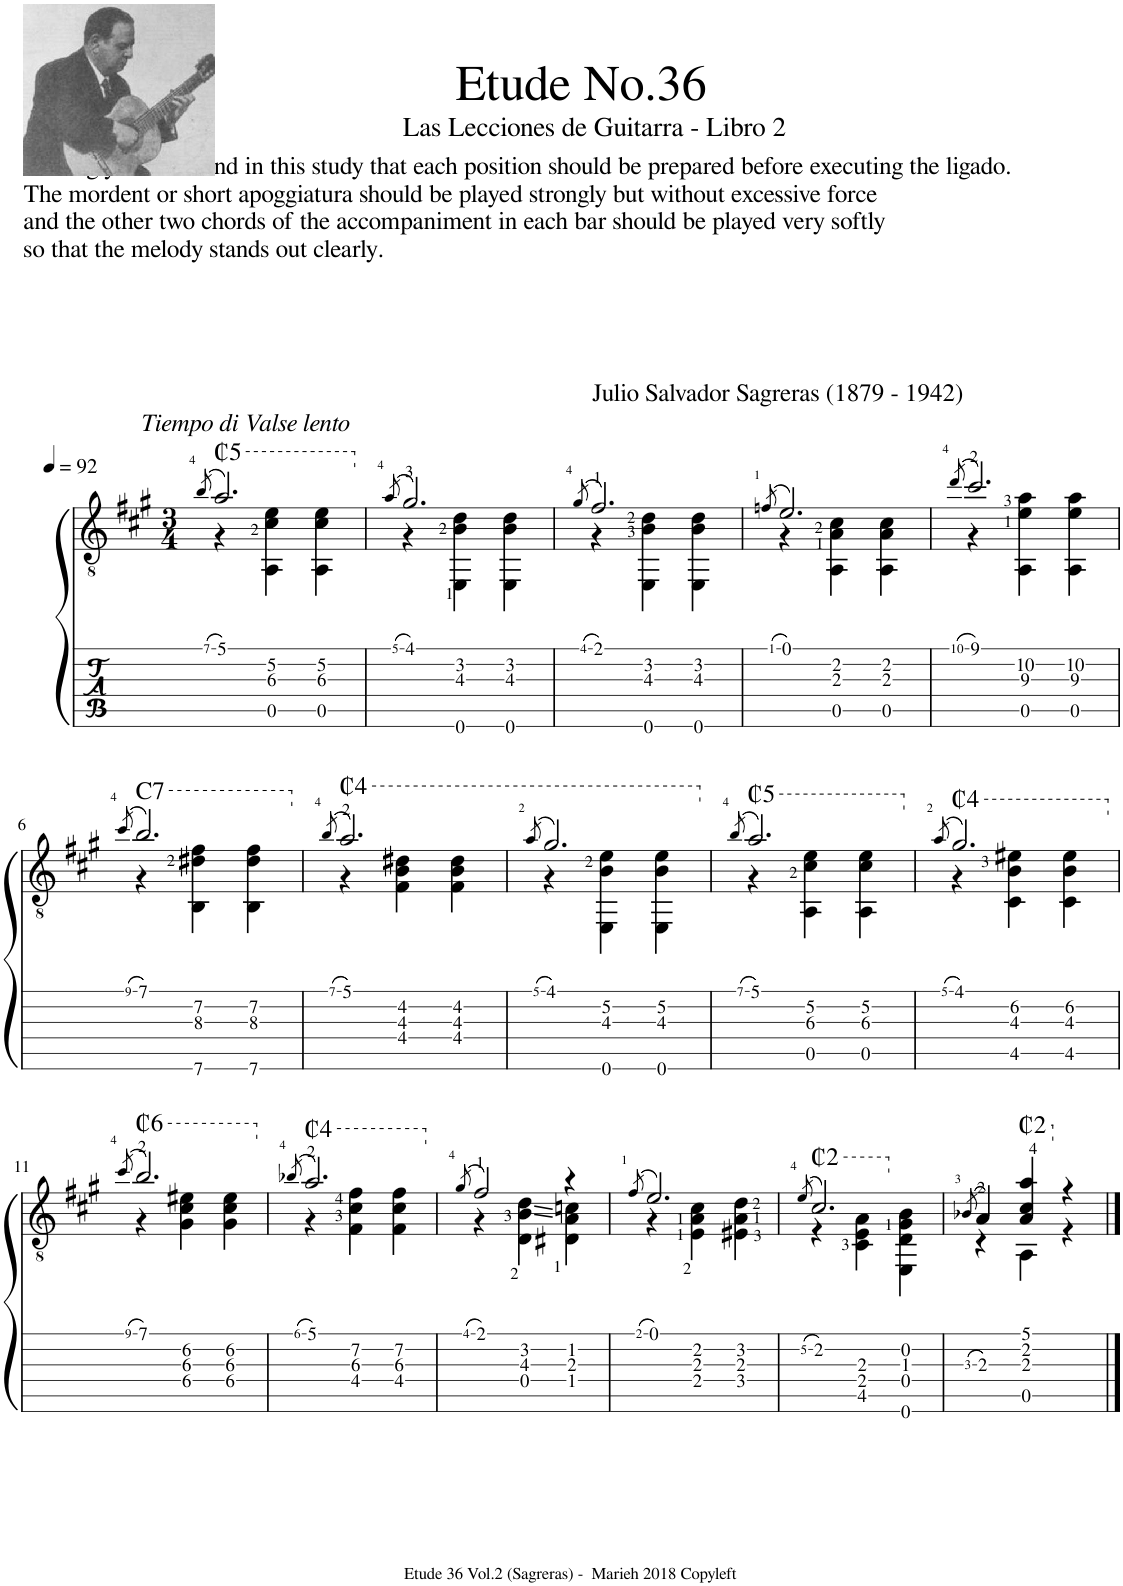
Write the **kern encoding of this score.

**kern	**kern
*part2	*part1
*staff2	*staff1
*I"Guitare classique [Tablature]	*I"Guitare classique
*stria6	*
*	*clefGv2
*k[f#c#g#]	*k[f#c#g#]
*M3/4	*M3/4
*MM92	*MM92
=1	=1
(qb	(8qb/
*^	*^
!	!	!LO:TX:a:i:t=Tiempo di Valse lento	!
!	!	!LO:TX:a:t=₵5	!
2.a)	4r	2.a/)	4r
.	4AA 4c# 4e	.	4AA\ 4c#\ 4e\
.	4AA 4c# 4e	.	4AA\ 4c#\ 4e\
=2	=2	=2	=2
(qa	.	(8qa/	.
2.g#)	4r	2.g#/)	4r
.	4EE 4B 4d	.	4EE\ 4B\ 4d\
.	4EE 4B 4d	.	4EE\ 4B\ 4d\
=3	=3	=3	=3
(qg#	.	(8qg#/	.
2.f#)	4r	2.f#/)	4r
.	4EE 4B 4d	.	4EE\ 4B\ 4d\
.	4EE 4B 4d	.	4EE\ 4B\ 4d\
=4	=4	=4	=4
(qfn	.	(8qfn/	.
2.e)	4r	2.e/)	4r
.	4AA 4A 4c#	.	4AA\ 4A\ 4c#\
.	4AA 4A 4c#	.	4AA\ 4A\ 4c#\
=5	=5	=5	=5
(qdd	.	(8qdd/	.
2.cc#)	4r	2.cc#/)	4r
.	4AA 4e 4a	.	4AA\ 4e\ 4a\
.	4AA 4e 4a	.	4AA\ 4e\ 4a\
!!LO:LB:g=z	!!
=6	=6	=6	=6
(qcc#	.	(8qcc#/	.
!	!	!LO:TX:a:t=C7	!
2.b)	4r	2.b/)	4r
.	4BB 4d#X 4f#	.	4BB\ 4d#X\ 4f#\
.	4BB 4d# 4f#	.	4BB\ 4d#\ 4f#\
=7	=7	=7	=7
(qb	.	(8qb/	.
!	!	!LO:TX:a:t=₵4	!
2.a)	4r	2.a/)	4r
.	4F# 4B 4d#X	.	4F#\ 4B\ 4d#X\
.	4F# 4B 4d#	.	4F#\ 4B\ 4d#\
=8	=8	=8	=8
(qa	.	(8qa/	.
2.g#)	4r	2.g#/)	4r
.	4EE 4B 4e	.	4EE\ 4B\ 4e\
.	4EE 4B 4e	.	4EE\ 4B\ 4e\
=9	=9	=9	=9
(qb	.	(8qb/	.
!	!	!LO:TX:a:t=₵5	!
2.a)	4r	2.a/)	4r
.	4AA 4c# 4e	.	4AA\ 4c#\ 4e\
.	4AA 4c# 4e	.	4AA\ 4c#\ 4e\
=10	=10	=10	=10
(qa	.	(8qa/	.
!	!	!LO:TX:a:t=₵4	!
2.g#)	4r	2.g#/)	4r
.	4C# 4B 4e#X	.	4C#\ 4B\ 4e#X\
.	4C# 4B 4e#	.	4C#\ 4B\ 4e#\
!!LO:LB:g=z	!!
=11	=11	=11	=11
(qcc#	.	(8qcc#/	.
!	!	!LO:TX:a:t=₵6	!
2.b)	4r	2.b/)	4r
.	4G# 4c# 4e#X	.	4G#\ 4c#\ 4e#X\
.	4G# 4c# 4e#	.	4G#\ 4c#\ 4e#\
=12	=12	=12	=12
(qb-X	.	(8qb-X/	.
!	!	!LO:TX:a:t=₵4	!
2.a)	4r	2.a/)	4r
.	4F# 4c# 4f#	.	4F#\ 4c#\ 4f#\
.	4F# 4c# 4f#	.	4F#\ 4c#\ 4f#\
=13	=13	=13	=13
(qg#	.	(8qg#/	.
2.f#)	4r	2f#/)	4r
.	4D 4B 4d	.	4D\ 4B\ 4d\
.	4D#X 4A 4cn	4r	4D#X\ 4A\ 4cn\
=14	=14	=14	=14
(qf#	.	(8qf#/	.
2.e)	4r	2.e/)	4r
.	4E 4A 4c#	.	4E\ 4A\ 4c#\
.	4E#X 4A 4d	.	4E#X\ 4A\ 4d\
=15	=15	=15	=15
(qe	.	(8qe/	.
!	!	!LO:TX:a:t=₵2	!
2.c#)	4r	2.c#/)	4r
.	4C# 4E 4A	.	4C#\ 4E\ 4A\
.	4EE 4D 4G# 4B	.	4EE\ 4D\ 4G#\ 4B\
=16	=16	=16	=16
(qB-X	.	(8qB-X/	.
4A)	4r	4A/)	4r
!	!	!LO:TX:a:t=₵2	!
4A 4c# 4a	4AA	4A/ 4c#/ 4a/	4AA\
4r	4r	4r	4r
*v	*v	*	*
*	*v	*v
==	==
*-	*-
